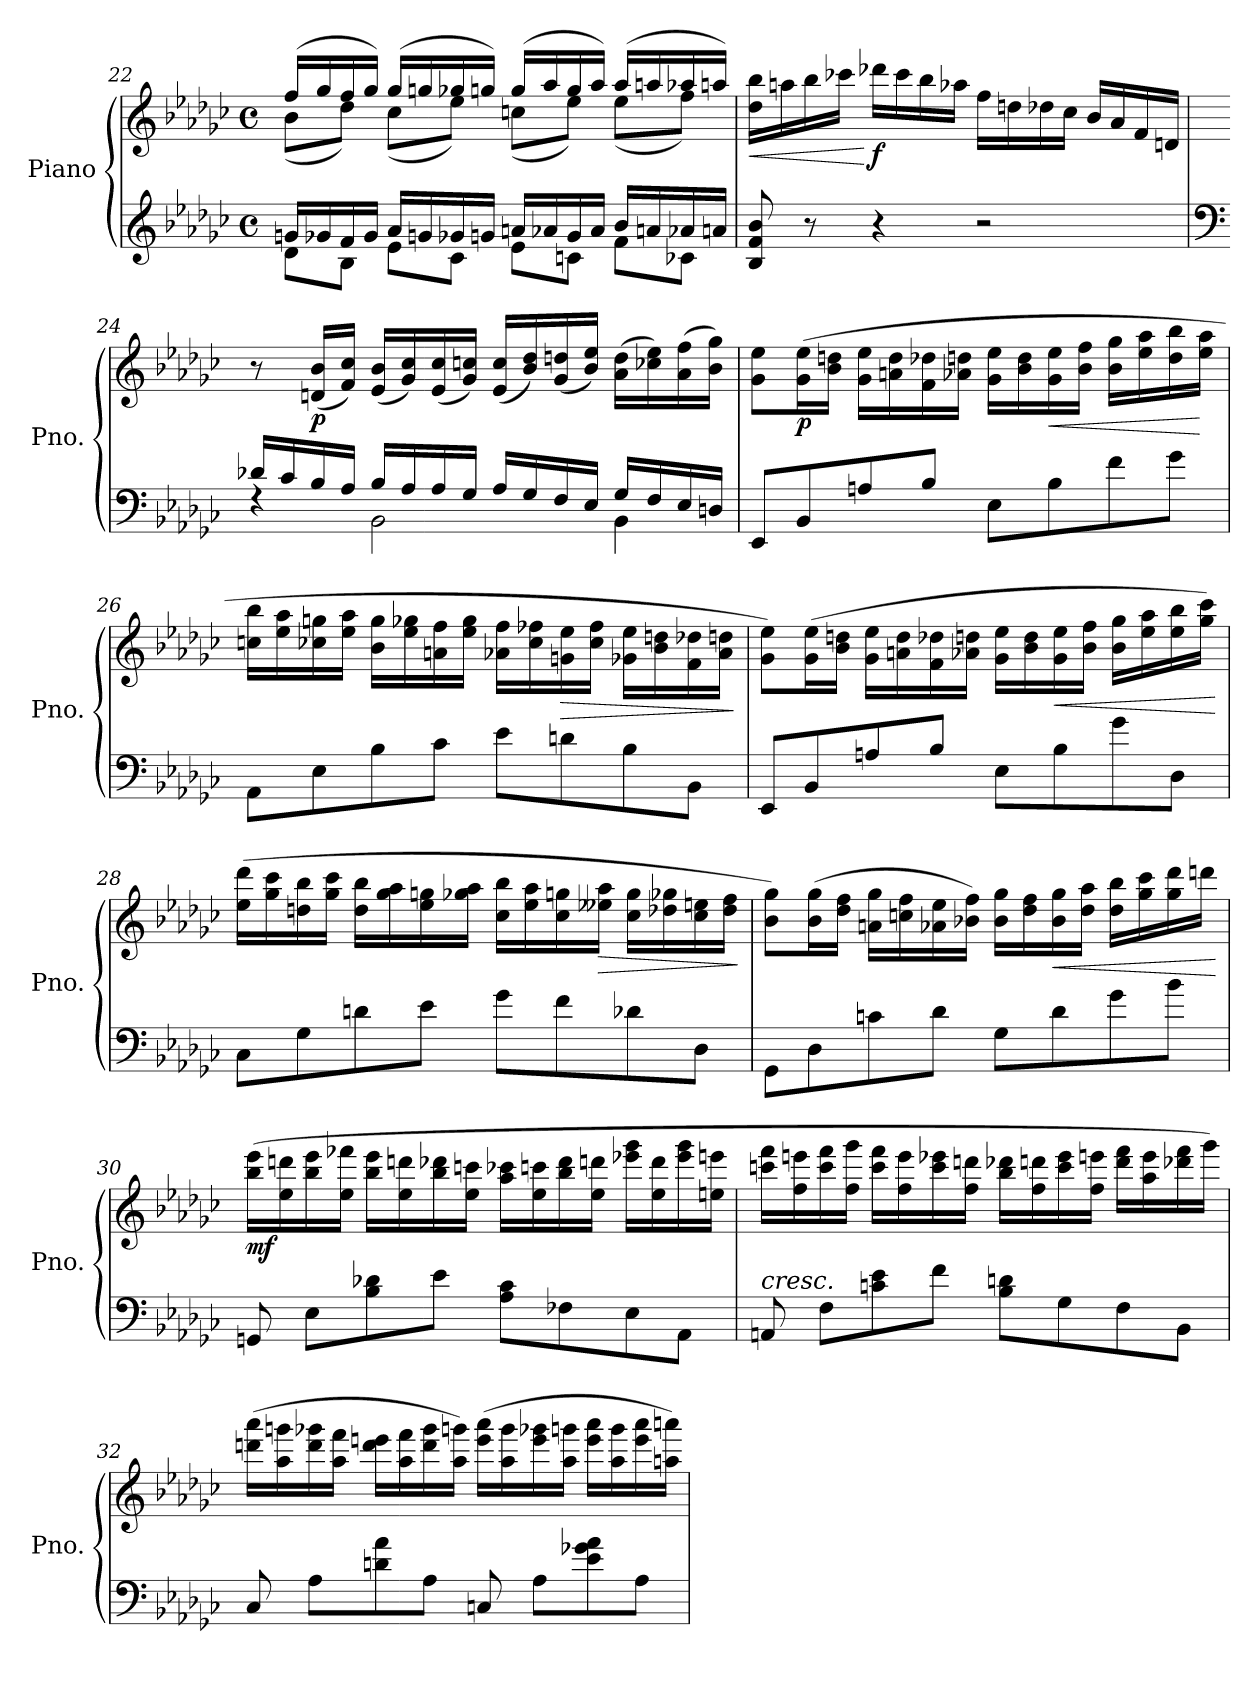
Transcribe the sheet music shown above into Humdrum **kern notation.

**kern	**kern	**dynam
*part1	*part1	*part1
*staff2	*staff1	*staff1/2
*I"Piano	*	*
*I'Pno.	*	*
*clefG2	*clefG2	*
*k[b-e-a-d-g-c-]	*k[b-e-a-d-g-c-]	*
*M4/4	*M4/4	*
*met(c)	*met(c)	*
=22	=22	=22
*^	*^	*
16gn/LL	8d-\L	(16ff/LL	(8b-\L	.
16g-X/	.	16gg-/	.	.
16f/	8B-\J	16ff/	8dd-\J)	.
16g-/JJ	.	16gg-/JJ)	.	.
16a-/LL	8e-\L	(16gg-/LL	(8cc-\L	.
16gn/	.	16ggn/	.	.
16g-X/	8c-\J	16gg-X/	8ee-\J)	.
16gn/JJ	.	16ggn/JJ)	.	.
16an/LL	8e-\L	(16gg/LL	(8ccn\L	.
16a-X/	.	16aa-/	.	.
16g/	8cn\J	16gg/	8ee-\J)	.
16a-/JJ	.	16aa-/JJ)	.	.
16b-/LL	8f\L	(16aa-/LL	(8ee-\L	.
16an/	.	16aan/	.	.
16a-X/	8c-X\J	16aa-X/	8ff\J)	.
16an/JJ	.	16aan/JJ)	.	.
*v	*v	*	*	*
*	*v	*v	*
=23	=23	=23
!	!	!LO:HP:b
8B-/ 8f/ 8b-/	(16dd-\ 16bb-\LL	<
.	16aan\	.
8r	16bb-\	.
.	16ccc-X\JJ	.
!	!	!LO:DY:n=1:b
4r	16ddd-X\LL	[ f
.	16ccc-\	.
.	16bb-\	.
.	16aa-X\JJ	.
2r	16ff\LL	.
.	16ddn\	.
.	16dd-X\	.
.	16cc-\JJ	.
.	16b-/LL	.
.	16a-/	.
.	16f/	.
.	16dn/JJ	.
!!LO:PB:g=z
=24	=24	=24
*clefF4	*	*
*^	*	*
16d-X/LL	4rF	8r	.
16c-/)	.	.	.
!	!	!	!LO:DY:b
16B-/	.	(16dn/ 16b-/LL	p
16A-/JJ	.	16f/ 16cc-/JJ)	.
16B-/LL	2BB-\	(16e-/ 16b-/LL	.
16A-/	.	16g-/ 16cc-/)	.
16A-/	.	(16e-/ 16cc-/	.
16G-/JJ	.	16g-/ 16ccn/JJ)	.
16A-/LL	.	(16e-/ 16cc/LL	.
16G-/	.	16b-/ 16dd-/)	.
16F/	.	(16g-/ 16ddn/	.
16E-/JJ	.	16b-/ 16ee-/JJ)	.
16G-/LL	4BB-\	(16a-\ 16dd\LL	.
16F/	.	16cc-X\ 16ee-\)	.
16E-/	.	(16a-\ 16ff\	.
16Dn/JJ	.	16b-\ 16gg-\JJ)	.
*v	*v	*	*
=25	=25	=25
8EE-/L	8g-\ 8ee-\L	.
!	!	!LO:DY:b
8BB-/	(16g-\ 16ee-\L	p
.	16b-\ 16ddn\JJ	.
8An/	16g-\ 16ee-\LL	.
.	16an\ 16dd\	.
8B-/J	16f\ 16dd-X\	.
.	16a-X\ 16ddn\JJ	.
8E-\L	16g-\ 16ee-\LL	.
.	16b-\ 16dd\	.
!	!	!LO:HP:b
8B-\	16g-\ 16ee-\	<
.	16b-\ 16ff\JJ	.
8f\	16b-\ 16gg-\LL	.
.	16ee-\ 16aa-\	.
8g-\J	16dd\ 16bb-\	.
.	16ee-\ 16aa-\JJ	[
!!LO:LB:g=z
=26	=26	=26
8AA-\L	16ccn\ 16bb-\LL	.
.	16ee-\ 16aa-\	.
8E-\	16cc-X\ 16ggn\	.
.	16ee-\ 16aa-\JJ	.
8B-\	16b-\ 16gg\LL	.
.	16ee-\ 16gg-X\	.
8c-\J	16an\ 16ff\	.
.	16ee-\ 16gg-\JJ	.
8e-\L	16a-X\ 16ff\LL	.
.	16cc-\ 16ff-X\	.
!	!	!LO:HP:b
8dn\	16gn\ 16ee-\	>
.	16cc-\ 16ff-\JJ	.
8B-\	16g-X\ 16ee-\LL	.
.	16b-\ 16ddn\	.
8BB-\J	16f\ 16dd-X\	.
.	16a-\ 16ddn\JJ	.
.	.	]
=27	=27	=27
8EE-/L	8g-\ 8ee-\L)	.
8BB-/	(16g-\ 16ee-\L	.
.	16b-\ 16ddn\JJ	.
8An/	16g-\ 16ee-\LL	.
.	16an\ 16dd\	.
8B-/J	16f\ 16dd-X\	.
.	16a-X\ 16ddn\JJ	.
8E-\L	16g-\ 16ee-\LL	.
.	16b-\ 16dd\	.
!	!	!LO:HP:b
8B-\	16g-\ 16ee-\	<
.	16b-\ 16ff\JJ	.
8g-\	16b-\ 16gg-\LL	.
.	16ee-\ 16aa-\	.
8D-\J	16ee-\ 16bb-\	.
.	16gg-\ 16ccc-\JJ)	.
.	.	[
!!LO:LB:g=z
=28	=28	=28
8C-\L	(16ee-\ 16ddd-\LL	.
.	16gg-\ 16ccc-\	.
8G-\	16ddn\ 16bb-\	.
.	16gg-\ 16ccc-\JJ	.
8dn\	16dd\ 16bb-\LL	.
.	16gg-\ 16aa-\	.
8e-\J	16ee-\ 16ggn\	.
.	16gg-X\ 16aa-\JJ	.
8g-\L	16cc-\ 16bb-\LL	.
.	16ee-\ 16aa-\	.
8f\	16cc-\ 16ggn\	.
!	!	!LO:HP:b
.	16ee--X\ 16aa-\JJ	>
8d-X\	16cc-\ 16gg\LL	.
.	16dd-X\ 16gg-X\	.
8D-\J	16cc-\ 16een\	.
.	16dd-\ 16ff\JJ	.
.	.	]
=29	=29	=29
8GG-\L	8b-\ 8gg-\L)	.
8D-\	(16b-\ 16gg-\L	.
.	16dd-\ 16ff\JJ	.
8cn\	16an\ 16gg-\LL	.
.	16ccn\ 16ff\	.
8d-\J	16a-X\ 16ee-\	.
.	16b-X\ 16ff\JJ)	.
8G-\L	16b-\ 16gg-\LL	.
.	16dd-\ 16ff\	.
!	!	!LO:HP:b
8d-\	16b-\ 16gg-\	<
.	16dd-\ 16aa-\JJ	.
8g-\	16dd-\ 16bb-\LL	.
.	16gg-\ 16ccc-\	.
8b-\J	16gg-\ 16ddd-\	.
.	16dddn\JJ	.
.	.	[
!!LO:LB:g=z
=30	=30	=30
!	!	!LO:DY:b
8GGn/	(16bb-\ 16eee-\LL	mf
.	16ee-\ 16dddn\	.
8E-\L	16bb-\ 16eee-\	.
.	16ee-\ 16fff-X\JJ	.
8B-\ 8d-X\	16bb-\ 16eee-\LL	.
.	16ee-\ 16dddn\	.
8e-\J	16bb-\ 16ddd-X\	.
.	16ee-\ 16cccn\JJ	.
8A-\ 8c-\L	16aa-\ 16ccc-X\LL	.
.	16ee-\ 16cccn\	.
8F-X\	16bb-\ 16ddd-\	.
.	16ee-\ 16dddn\JJ	.
8E-\	16eee-X\ 16ggg-\LL	.
.	16ee-\ 16ddd\	.
8AA-\J	16eee-\ 16ggg-\	.
.	16een\ 16eeen\JJ	.
=31	=31	=31
!LO:TX:a:i:t=cresc.	!	!
8AAn/	16cccn\ 16fff\LL	.
.	16ff\ 16eeen\	.
8F\L	16ccc\ 16fff\	.
.	16ff\ 16ggg-\JJ	.
8cn\ 8e-\	16ccc\ 16fff\LL	.
.	16ff\ 16eee\	.
8f\J	16ccc\ 16eee-X\	.
.	16ff\ 16dddn\JJ	.
8B-\ 8dn\L	16bb-\ 16ddd-X\LL	.
.	16ff\ 16dddn\	.
8G-\	16ccc\ 16eee-\	.
.	16ff\ 16eeen\JJ	.
8F\	16ddd\ 16fff\LL	.
.	16aa-\ 16eee\	.
8BB-\J	16ddd-X\ 16fff\	.
.	16ggg-\JJ)	.
!!LO:LB:g=z
=32	=32	=32
8C-/	(16dddn\ 16aaa-\LL	.
.	16aa-\ 16gggn\	.
8A-\L	16ddd\ 16ggg-X\	.
.	16aa-\ 16fff\JJ	.
8dn\ 8a-\	16ddd\ 16eeen\LL	.
.	16aa-\ 16fff\	.
8A-\J	16ddd\ 16ggg-\	.
.	16aa-\ 16gggn\JJ)	.
8Cn/	(16eee\ 16aaa-\LL	.
.	16aa-\ 16ggg\	.
8A-\L	16eee\ 16ggg-X\	.
.	16aa-\ 16gggn\JJ	.
8e-\ 8g-X\ 8a-\	16eee\ 16aaa-\LL	.
.	16aa-\ 16ggg\	.
8A-\J	16eee\ 16aaa-\	.
.	16aan\ 16aaan\JJ)	.
=	=	=
*-	*-	*-
